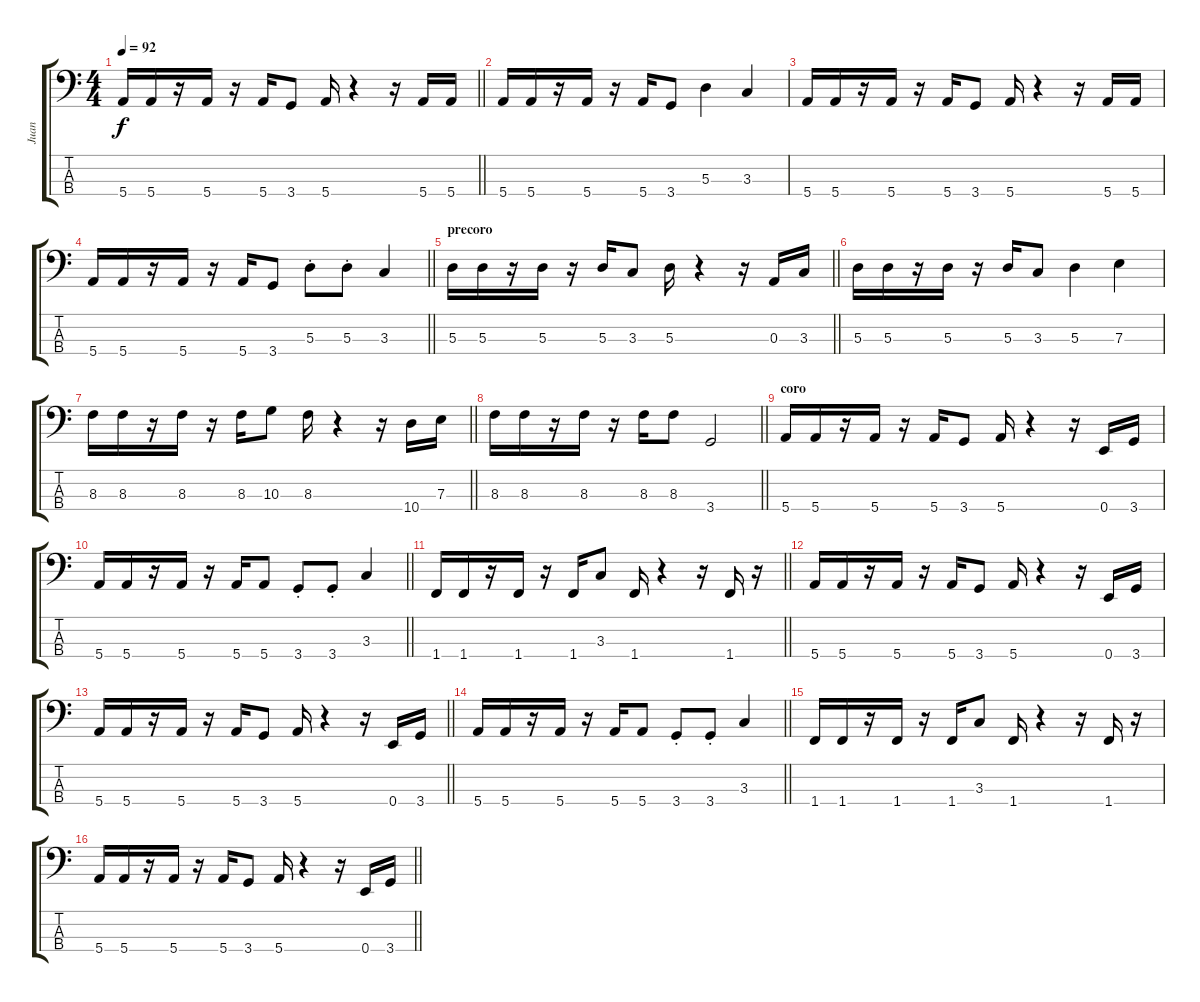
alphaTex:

\track ("Juan" "Juan") {instrument electricbassfinger}
\staff {score tabs}
\tuning (G2 D2 A1 E1) {hide}
\ts (4 4)
\tempo 92
\clef f4
\barLineRight lightlight
\ks c
5.4.16{dy f} 5.4.16 r.16 5.4.16 r.16 5.4.16 3.4.8 5.4.16 r.4 r.16 5.4.16 5.4.16 |
5.4.16 5.4.16 r.16 5.4.16 r.16 5.4.16 3.4.8 5.3.4 3.3.4 |
5.4.16 5.4.16 r.16 5.4.16 r.16 5.4.16 3.4.8 5.4.16 r.4 r.16 5.4.16 5.4.16 |
\barLineRight lightlight
5.4.16 5.4.16 r.16 5.4.16 r.16 5.4.16 3.4.8 5.3{st}.8 5.3{st}.8 3.3.4 |
\section ("" "precoro")
\barLineRight lightlight
5.3.16 5.3.16 r.16 5.3.16 r.16 5.3.16 3.3.8 5.3.16 r.4 r.16 0.3.16 3.3.16 |
5.3.16 5.3.16 r.16 5.3.16 r.16 5.3.16 3.3.8 5.3.4 7.3.4 |
\barLineRight lightlight
8.3.16 8.3.16 r.16 8.3.16 r.16 8.3.16 10.3.8 8.3.16 r.4 r.16 10.4.16 7.3.16 |
\barLineRight lightlight
8.3.16 8.3.16 r.16 8.3.16 r.16 8.3.16 8.3.8 3.4.2 |
\section ("" "coro")
5.4.16 5.4.16 r.16 5.4.16 r.16 5.4.16 3.4.8 5.4.16 r.4 r.16 0.4.16 3.4.16 |
\barLineRight lightlight
5.4.16 5.4.16 r.16 5.4.16 r.16 5.4.16 5.4.8 3.4{st}.8 3.4{st}.8 3.3.4 |
\barLineRight lightlight
1.4.16 1.4.16 r.16 1.4.16 r.16 1.4.16 3.3.8 1.4.16 r.4 r.16 1.4.16 r.16 |
5.4.16 5.4.16 r.16 5.4.16 r.16 5.4.16 3.4.8 5.4.16 r.4 r.16 0.4.16 3.4.16 |
\barLineRight lightlight
5.4.16 5.4.16 r.16 5.4.16 r.16 5.4.16 3.4.8 5.4.16 r.4 r.16 0.4.16 3.4.16 |
\barLineRight lightlight
5.4.16 5.4.16 r.16 5.4.16 r.16 5.4.16 5.4.8 3.4{st}.8 3.4{st}.8 3.3.4 |
1.4.16 1.4.16 r.16 1.4.16 r.16 1.4.16 3.3.8 1.4.16 r.4 r.16 1.4.16 r.16 |
\barLineRight lightlight
5.4.16 5.4.16 r.16 5.4.16 r.16 5.4.16 3.4.8 5.4.16 r.4 r.16 0.4.16 3.4.16
